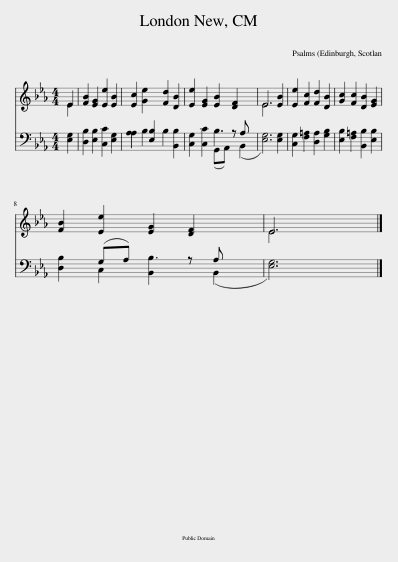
X:1
%%score ( 1 2 ) ( 3 4 )
L:1/8
M:4/4
I:linebreak $
K:Eb
V:1 treble
V:2 treble
V:3 bass
V:4 bass
V:1
 E2 | [FB]2 [EG]2 [Ee]2 [EB]2 | [Ec]2 [Ge]2 [Fd]2 [DB]2 | [Ee]2 [EG]2 [EB]2 [DF]2 x | E6 [EB]2 | %5
 [Ee]2 [Fc]2 [Fd]2 [DB]2 | [Gc]2 [Fc]2 [DB]2 [EG]2 |$ [FB]2 [Ee]2 [EG]2 [DF]2 x | E6 |] %9
V:2
 E2 | x8 | x8 | x9 | E6 x2 | %5
 x8 | x8 |$ x9 | E6 |] %9
V:3
 [E,G,]2 | [D,B,]2 [E,B,]2 [C,C]2 [E,G,]2 | A,2 [E,B,]2 B,2 [B,,B,]2 | [C,G,]2 [C,C]2 (G,,A,,) z A, x | [E,G,]6 [E,G,]2 | %5
 [C,G,]2 [F,=A,]2 [D,A,]2 [G,B,]2 | [E,B,]2 [F,=A,]2 [B,,B,]2 [E,B,]2 |$ [D,B,]2 (G,A,) B,,2 z A, x | [E,G,]6 |] %9
V:4
 x2 | x8 | A,2 B,2 x4 | x4 B,3 B,,2 | x8 | %5
 x8 | x8 |$ x2 C,2 B,3 B,,2 | x6 |] %9
